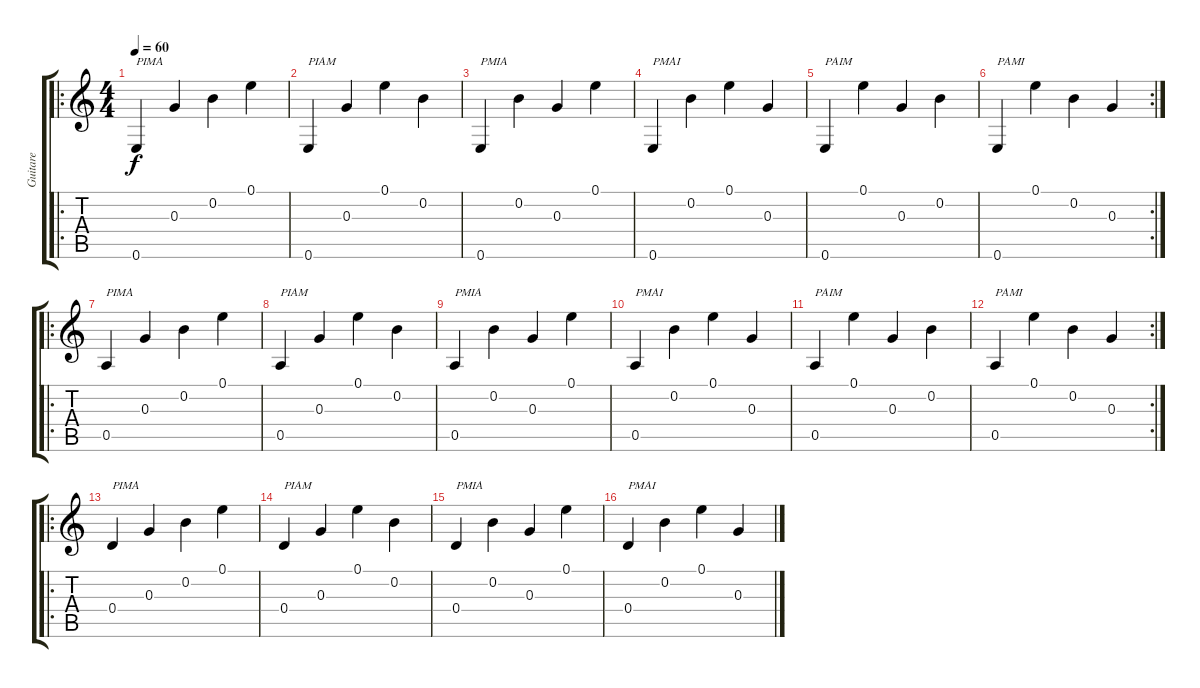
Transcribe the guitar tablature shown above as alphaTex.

\track ("Guitare" "Guitare") {instrument acousticguitarnylon}
\staff {score tabs}
\tuning (E4 B3 G3 D3 A2 E2) {hide}
\ro
\ts (4 4)
\tempo 60
\clef g2
\ks c
0.6.4{txt "PIMA" dy f instrument acousticguitarnylon} 0.3.4 0.2.4 0.1.4 |
0.6.4{txt "PIAM"} 0.3.4 0.1.4 0.2.4 |
0.6.4{txt "PMIA"} 0.2.4 0.3.4 0.1.4 |
0.6.4{txt "PMAI"} 0.2.4 0.1.4 0.3.4 |
0.6.4{txt "PAIM"} 0.1.4 0.3.4 0.2.4 |
\rc 2
0.6.4{txt "PAMI"} 0.1.4 0.2.4 0.3.4 |
\ro
0.5.4{txt "PIMA"} 0.3.4 0.2.4 0.1.4 |
0.5.4{txt "PIAM"} 0.3.4 0.1.4 0.2.4 |
0.5.4{txt "PMIA"} 0.2.4 0.3.4 0.1.4 |
0.5.4{txt "PMAI"} 0.2.4 0.1.4 0.3.4 |
0.5.4{txt "PAIM"} 0.1.4 0.3.4 0.2.4 |
\rc 2
0.5.4{txt "PAMI"} 0.1.4 0.2.4 0.3.4 |
\ro
0.4.4{txt "PIMA"} 0.3.4 0.2.4 0.1.4 |
0.4.4{txt "PIAM"} 0.3.4 0.1.4 0.2.4 |
0.4.4{txt "PMIA"} 0.2.4 0.3.4 0.1.4 |
0.4.4{txt "PMAI"} 0.2.4 0.1.4 0.3.4
